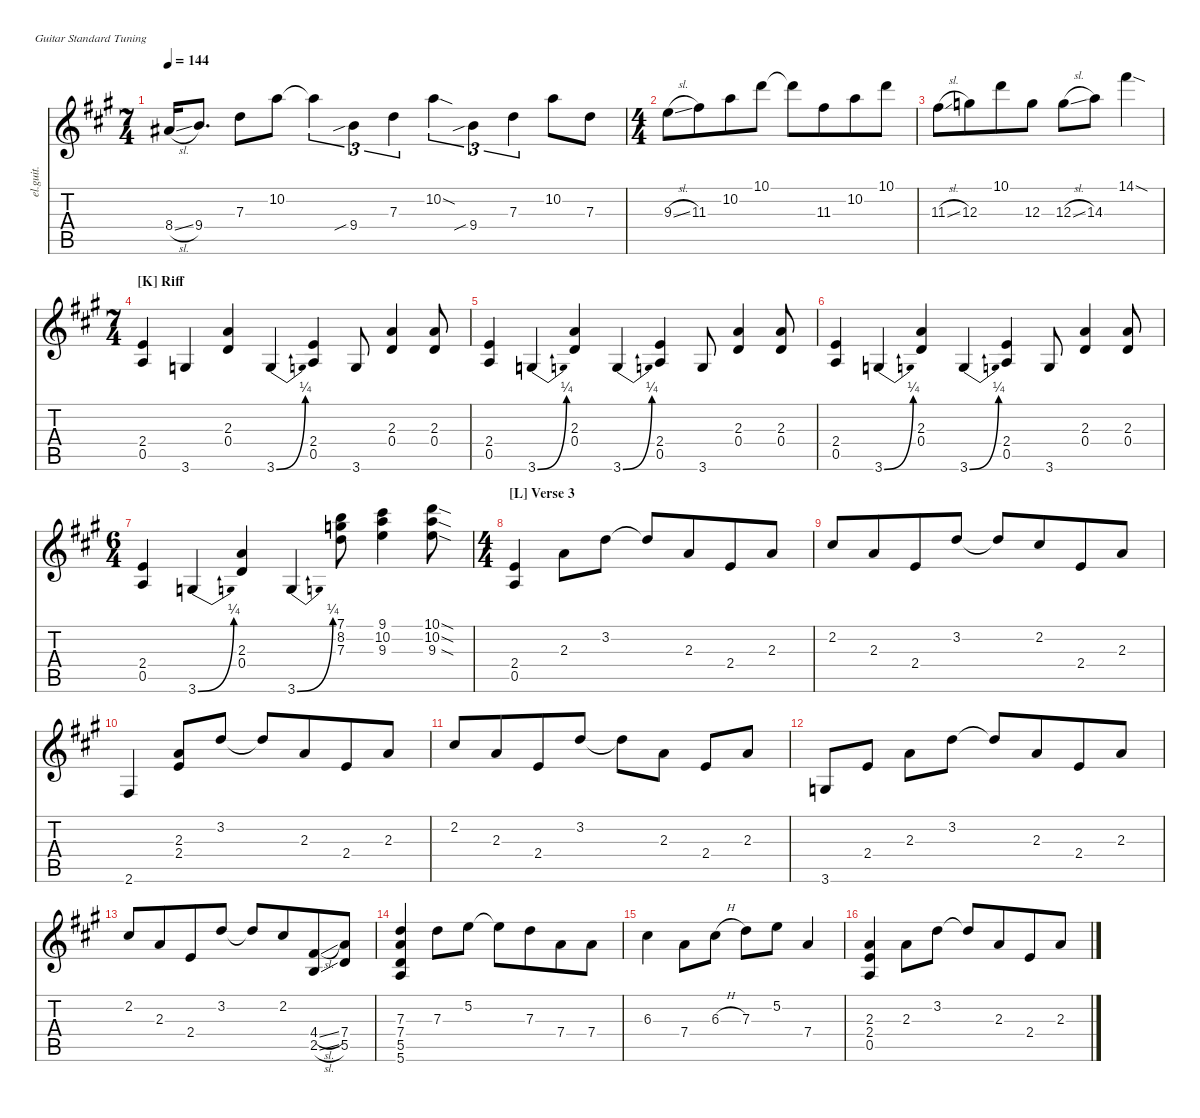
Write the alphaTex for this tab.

\defaultSystemsLayout 4
\hideDynamics
\bracketExtendMode nobrackets
\track ("E.Guitar II (Right)" "el.guit.") {instrument distortionguitar}
\staff {score tabs}
\tuning (E4 B3 G3 D3 A2 E2)
\ts (7 4)
\tempo 144
\clef g2
\ks a
8.4{sl acc #}.16{dy mf beam Up} 9.4{acc forcenatural}.8{d beam Up beam split} 7.3{acc forcenatural}.8{beam Down} 10.2{acc forcenatural}.8{beam Down} 10.2{t acc forcenatural}.4{tu (3 2) beam Down} 9.4{sib acc forcenatural}.4{tu (3 2) beam Down} 7.3{acc forcenatural}.4{tu (3 2) beam Down} 10.2{sod acc forcenatural}.4{tu (3 2) beam Down} 9.4{sib acc forcenatural}.4{tu (3 2) beam Down} 7.3{acc forcenatural}.4{tu (3 2) beam Down} 10.2{acc forcenatural}.8{beam Down} 7.3{acc forcenatural}.8{beam Down} |
\ts (4 4)
\beaming (8 2 2 2 2)
9.3{sl acc forcenatural}.8{beam Down} 11.3{acc #}.8{beam Down beam merge} 10.2{acc forcenatural}.8{beam Down} 10.1{acc forcenatural}.8{beam Down} 10.1{t acc forcenatural}.8{beam Down} 11.3{acc #}.8{beam Down beam merge} 10.2{acc forcenatural}.8{beam Down} 10.1{acc forcenatural}.8{beam Down} |
11.3{sl acc #}.8{beam Down} 12.3{acc forcenatural}.8{beam Down beam merge} 10.1{acc forcenatural}.8{beam Down} 12.3{acc forcenatural}.8{beam Down} 12.3{sl acc forcenatural}.8{beam Down} 14.3{acc forcenatural}.8{beam Down} 14.1{sod acc #}.4{beam Down} |
\ts (7 4)
\beaming (8 6 4 4)
\section ("K" "Riff")
(0.5{acc forcenatural} 2.4{acc forcenatural}).4{beam Up} 3.6{acc forcenatural}.4{beam Up} (0.4{acc forcenatural} 2.3{acc forcenatural}).4{beam Up} 3.6{be (bend 0 0 59.4 1) acc forcenatural}.4{beam Up} (0.5{acc forcenatural} 2.4{acc forcenatural}).4{beam Up} 3.6{acc forcenatural}.8{beam Up} (0.4{acc forcenatural} 2.3{acc forcenatural}).4{beam Up} (0.4{acc forcenatural} 2.3{acc forcenatural}).8{beam Up} |
(0.5{acc forcenatural} 2.4{acc forcenatural}).4{beam Up} 3.6{be (bend 0 0 59.4 1) acc forcenatural}.4{beam Up} (0.4{acc forcenatural} 2.3{acc forcenatural}).4{beam Up} 3.6{be (bend 0 0 59.4 1) acc forcenatural}.4{beam Up} (0.5{acc forcenatural} 2.4{acc forcenatural}).4{beam Up} 3.6{acc forcenatural}.8{beam Up} (0.4{acc forcenatural} 2.3{acc forcenatural}).4{beam Up} (0.4{acc forcenatural} 2.3{acc forcenatural}).8{beam Up} |
(0.5{acc forcenatural} 2.4{acc forcenatural}).4{beam Up} 3.6{be (bend 0 0 59.4 1) acc forcenatural}.4{beam Up} (0.4{acc forcenatural} 2.3{acc forcenatural}).4{beam Up} 3.6{be (bend 0 0 59.4 1) acc forcenatural}.4{beam Up} (0.5{acc forcenatural} 2.4{acc forcenatural}).4{beam Up} 3.6{acc forcenatural}.8{beam Up} (0.4{acc forcenatural} 2.3{acc forcenatural}).4{beam Up} (0.4{acc forcenatural} 2.3{acc forcenatural}).8{beam Up} |
\ts (6 4)
\beaming (8 6 6)
(0.5{acc forcenatural} 2.4{acc forcenatural}).4{beam Up} 3.6{be (bend 0 0 59.4 1) acc forcenatural}.4{beam Up} (0.4{acc forcenatural} 2.3{acc forcenatural}).4{beam Up} 3.6{be (bend 0 0 59.4 1) acc forcenatural}.4{beam Up} (7.1{acc forcenatural} 8.2{acc forcenatural} 7.3{acc forcenatural}).8{beam Down} (9.3{acc forcenatural} 10.2{acc forcenatural} 9.1{acc #}).4{beam Down} (10.1{sod acc forcenatural} 10.2{sod acc forcenatural} 9.3{sod acc forcenatural}).8{beam Down} |
\ts (4 4)
\beaming (8 2 2 2 2)
\section ("L" "Verse 3")
(0.5{acc forcenatural} 2.4{acc forcenatural}).4{instrument distortionguitar beam Up} 2.3{acc forcenatural}.8{beam Down} 3.2{acc forcenatural}.8{beam Down} 3.2{t acc forcenatural}.8{beam Up} 2.3{acc forcenatural}.8{beam Up beam merge} 2.4{acc forcenatural}.8{beam Up} 2.3{acc forcenatural}.8{beam Up} |
2.2{acc #}.8{beam Up} 2.3{acc forcenatural}.8{beam Up beam merge} 2.4{acc forcenatural}.8{beam Up} 3.2{acc forcenatural}.8{beam Up} 3.2{t acc forcenatural}.8{beam Up} 2.2{acc #}.8{beam Up beam merge} 2.4{acc forcenatural}.8{beam Up} 2.3{acc forcenatural}.8{beam Up} |
2.6{acc #}.4{beam Up} (2.3{acc forcenatural} 2.4{acc forcenatural}).8{beam Up} 3.2{acc forcenatural}.8{beam Up} 3.2{t acc forcenatural}.8{beam Up} 2.3{acc forcenatural}.8{beam Up beam merge} 2.4{acc forcenatural}.8{beam Up} 2.3{acc forcenatural}.8{beam Up} |
2.2{acc #}.8{beam Up} 2.3{acc forcenatural}.8{beam Up beam merge} 2.4{acc forcenatural}.8{beam Up} 3.2{acc forcenatural}.8{beam Up} 3.2{t acc forcenatural}.8{beam Down} 2.3{acc forcenatural}.8{beam Down} 2.4{acc forcenatural}.8{beam Up} 2.3{acc forcenatural}.8{beam Up} |
3.6{acc forcenatural}.8{beam Up} 2.4{acc forcenatural}.8{beam Up} 2.3{acc forcenatural}.8{beam Down} 3.2{acc forcenatural}.8{beam Down} 3.2{t acc forcenatural}.8{beam Up} 2.3{acc forcenatural}.8{beam Up beam merge} 2.4{acc forcenatural}.8{beam Up} 2.3{acc forcenatural}.8{beam Up} |
2.2{acc #}.8{beam Up} 2.3{acc forcenatural}.8{beam Up beam merge} 2.4{acc forcenatural}.8{beam Up} 3.2{acc forcenatural}.8{beam Up} 3.2{t acc forcenatural}.8{beam Up} 2.2{acc #}.8{beam Up beam merge} (2.5{sl acc forcenatural} 4.4{sl acc #}).8{beam Up} (5.5{acc forcenatural} 7.4{acc forcenatural}).8{beam Up} |
(5.6{acc forcenatural} 5.5{acc forcenatural} 7.4{acc forcenatural} 7.3{acc forcenatural}).4{beam Up} 7.3{acc forcenatural}.8{beam Down} 5.2{acc forcenatural}.8{beam Down} 5.2{t acc forcenatural}.8{beam Down} 7.3{acc forcenatural}.8{beam Down beam merge} 7.4{acc forcenatural}.8{beam Down} 7.4{acc forcenatural}.8{beam Down} |
6.3{acc #}.4{beam Down} 7.4{acc forcenatural}.8{beam Down} 6.3{h acc #}.8{beam Down} 7.3{acc forcenatural}.8{beam Down} 5.2{acc forcenatural}.8{beam Down} 7.4{acc forcenatural}.4{beam Up} |
(0.5{acc forcenatural} 2.4{acc forcenatural} 2.3{acc forcenatural}).4{beam Up} 2.3{acc forcenatural}.8{beam Down} 3.2{acc forcenatural}.8{beam Down} 3.2{t acc forcenatural}.8{beam Up} 2.3{acc forcenatural}.8{beam Up beam merge} 2.4{acc forcenatural}.8{beam Up} 2.3{acc forcenatural}.8{beam Up}
